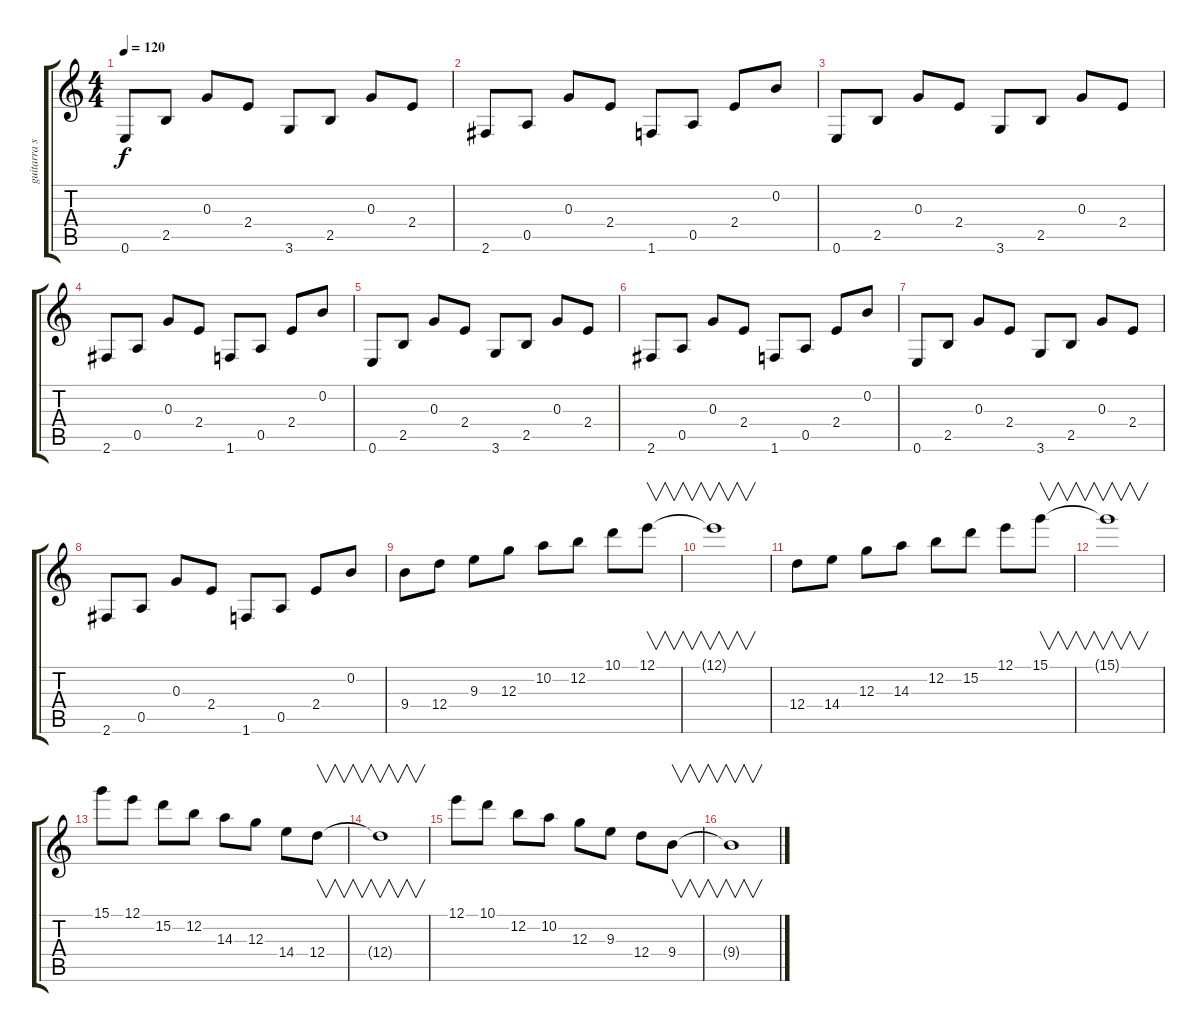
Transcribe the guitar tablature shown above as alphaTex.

\track ("guitarra solo" "guitarra s") {instrument overdrivenguitar}
\staff {score tabs}
\tuning (E4 B3 G3 D3 A2 E2) {hide}
\ts (4 4)
\tempo 120
\clef g2
\ks c
0.6.8{dy f} 2.5.8 0.3.8 2.4.8 3.6.8 2.5.8 0.3.8 2.4.8 |
2.6.8 0.5.8 0.3.8 2.4.8 1.6.8 0.5.8 2.4.8 0.2.8 |
0.6.8 2.5.8 0.3.8 2.4.8 3.6.8 2.5.8 0.3.8 2.4.8 |
2.6.8 0.5.8 0.3.8 2.4.8 1.6.8 0.5.8 2.4.8 0.2.8 |
0.6.8 2.5.8 0.3.8 2.4.8 3.6.8 2.5.8 0.3.8 2.4.8 |
2.6.8 0.5.8 0.3.8 2.4.8 1.6.8 0.5.8 2.4.8 0.2.8 |
0.6.8 2.5.8 0.3.8 2.4.8 3.6.8 2.5.8 0.3.8 2.4.8 |
2.6.8 0.5.8 0.3.8 2.4.8 1.6.8 0.5.8 2.4.8 0.2.8 |
9.4.8 12.4.8 9.3.8 12.3.8 10.2.8 12.2.8 10.1.8 12.1.8{v} |
12.1{t}.1{v} |
12.4.8 14.4.8 12.3.8 14.3.8 12.2.8 15.2.8 12.1.8 15.1.8{v} |
15.1{t}.1{v} |
15.1.8 12.1.8 15.2.8 12.2.8 14.3.8 12.3.8 14.4.8 12.4.8{v} |
12.4{t}.1{v} |
12.1.8 10.1.8 12.2.8 10.2.8 12.3.8 9.3.8 12.4.8 9.4.8{v} |
9.4{t}.1{v}
